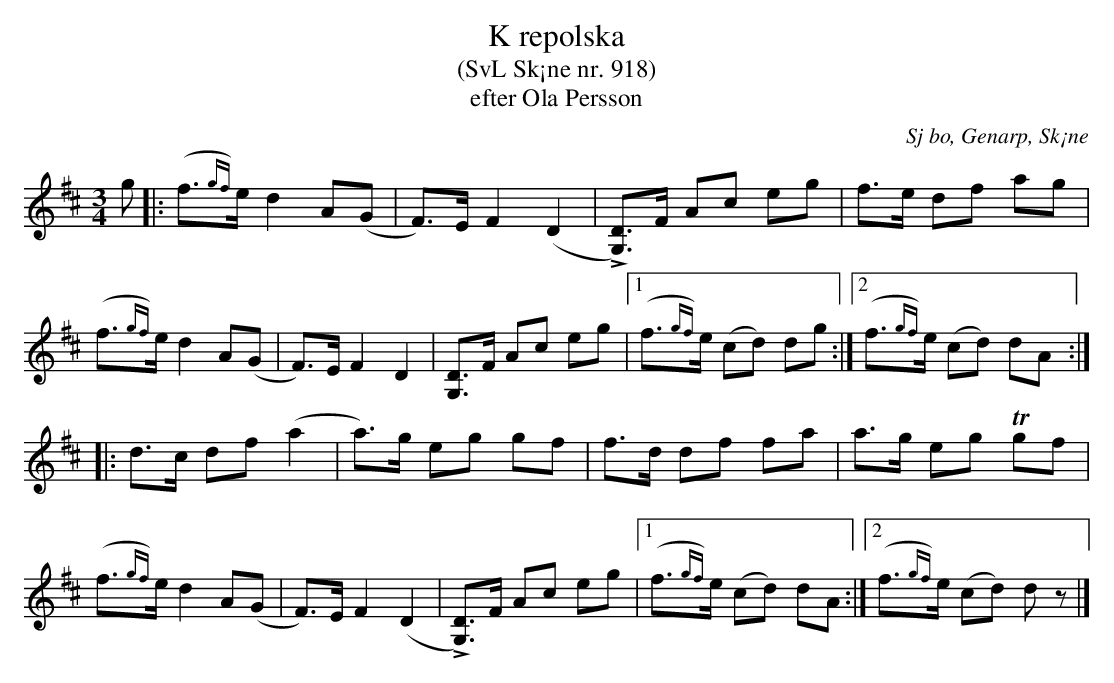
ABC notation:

X:1
T:K repolska
T:(SvL Sk¡ne nr. 918)
T:efter Ola Persson
O:Sj bo, Genarp, Sk¡ne
M:3/4
L:1/8
K:D
g |: (f{gf})>e d2 A(G | F)>E F2 (D2 | L[DG,])>F Ac eg | f>e df ag |
     (f{gf})>e d2 A(G | F)>E F2 D2 | [DG,]>F Ac eg |1 (f{gf})>e (cd) dg :|2 (f{gf})>e (cd) dA :|
|: d>c df (a2 | a)>g eg gf | f>d df fa | a>g eg Tgf |
(f{gf})>e d2 A(G | F)>E F2 (D2 | L[DG,])>F Ac eg |1 (f{gf})>e (cd) dA :|2 (f{gf})>e (cd) dz |]
